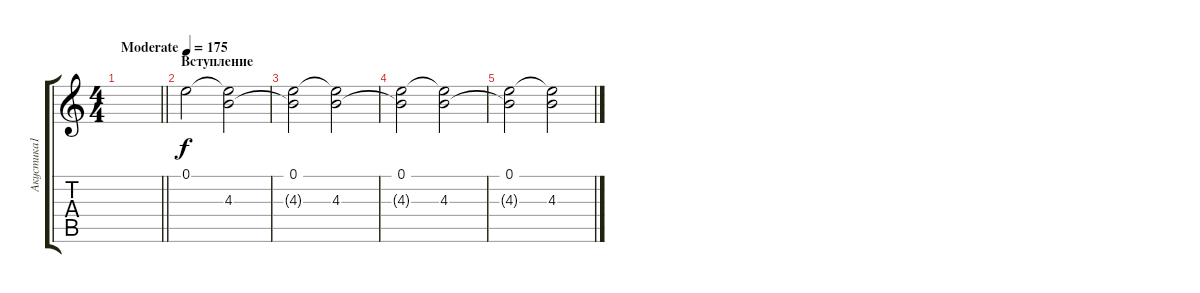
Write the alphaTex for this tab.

\track ("Акустика1" "Акустика1") {instrument acousticguitarsteel}
\staff {score tabs}
\tuning (E4 B3 G3 D3 A2 E2) {hide}
\ts (4 4)
\tempo (175 "Moderate")
\clef g2
\barLineRight lightlight
\ks c
|
\section ("" "Вступление")
0.1.2 (0.1{t} 4.3).2 |
(0.1 4.3{t}).2 (0.1{t} 4.3).2 |
(0.1 4.3{t}).2 (0.1{t} 4.3).2 |
(0.1 4.3{t}).2 (0.1{t} 4.3).2
